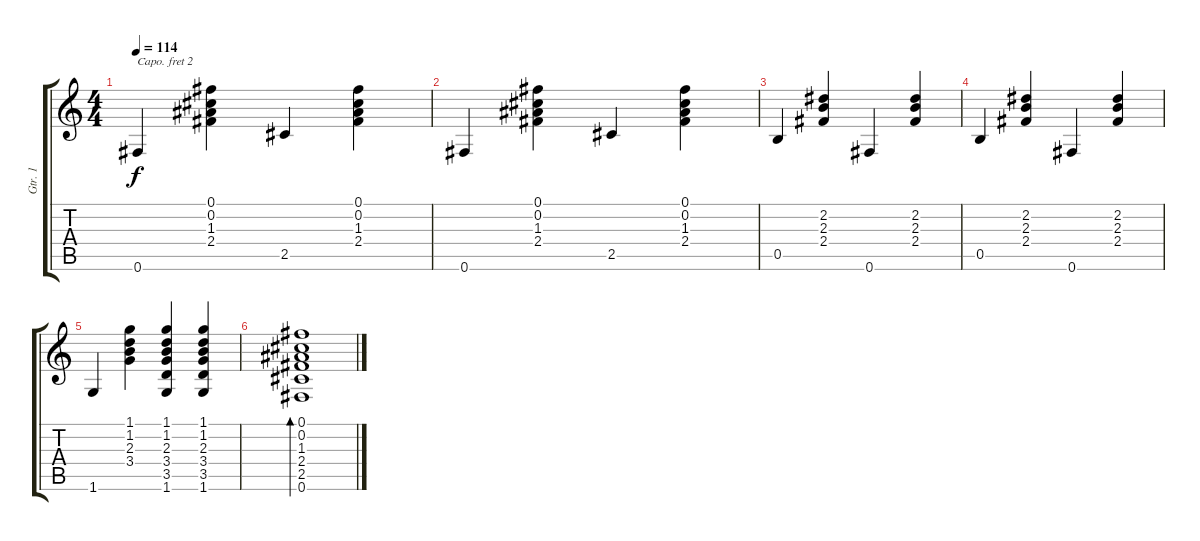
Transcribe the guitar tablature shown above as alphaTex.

\track ("Gtr. 1" "Gtr. 1") {instrument acousticguitarnylon}
\staff {score tabs}
\capo 2
\tuning (E4 B3 G3 D3 A2 E2) {hide}
\ts (4 4)
\tempo 114
\clef g2
\ks c
0.6.4{dy f} (0.1 0.2 1.3 2.4).4 2.5.4 (0.1 0.2 1.3 2.4).4 |
0.6.4 (0.1 0.2 1.3 2.4).4 2.5.4 (0.1 0.2 1.3 2.4).4 |
0.5.4 (2.2 2.3 2.4).4 0.6.4 (2.2 2.3 2.4).4 |
0.5.4 (2.2 2.3 2.4).4 0.6.4 (2.2 2.3 2.4).4 |
1.6.4 (1.1 1.2 2.3 3.4).4 (1.1 1.2 2.3 3.4 3.5 1.6).4 (1.1 1.2 2.3 3.4 3.5 1.6).4 |
(0.1 0.2 1.3 2.4 2.5 0.6).1{bd 120}
